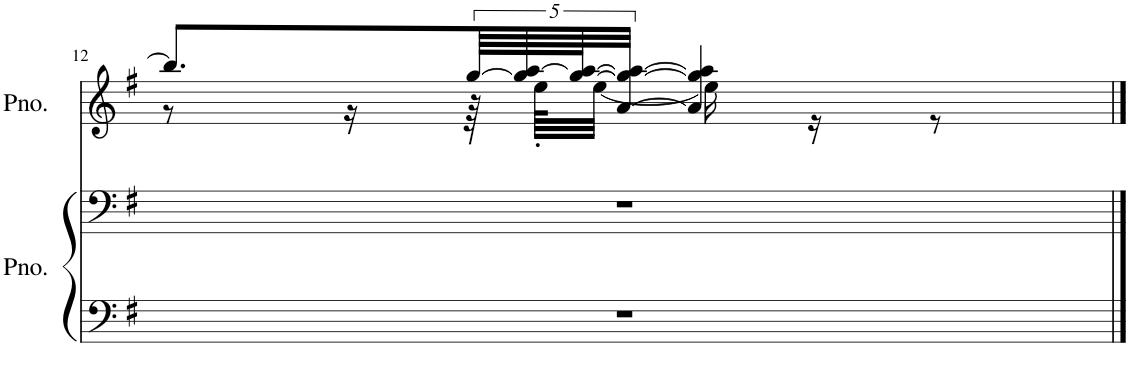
**kern	**kern	**kern
*part2	*part2	*part1
*staff3	*staff2	*staff1
*I"Piano	*	*I"Piano
*I'Pno.	*	*I'Pno.
!!LO:PB:g=z
*clefF4	*clefF4	*clefG2
*k[f#]	*k[f#]	*k[f#]
*M2/4	*M2/4	*M2/4
=12	=12	=12
*	*	*^
2r	2r	8.bb/L]	8r
.	.	.	16r
.	.	[80gg/LLL	64r
.	.	80gg/] [80aa/	.
.	.	.	64ee'\KLLL
.	.	[80gg/ 80aa/_J	.
.	.	.	[32ee\JJJ
.	.	[40a/ 40gg/_ 40aa/_JJJ	.
.	.	4a/] 4gg/] 4aa/]	16ee\]
.	.	.	16r
.	.	.	8r
*	*	*v	*v
==	==	==
*-	*-	*-
